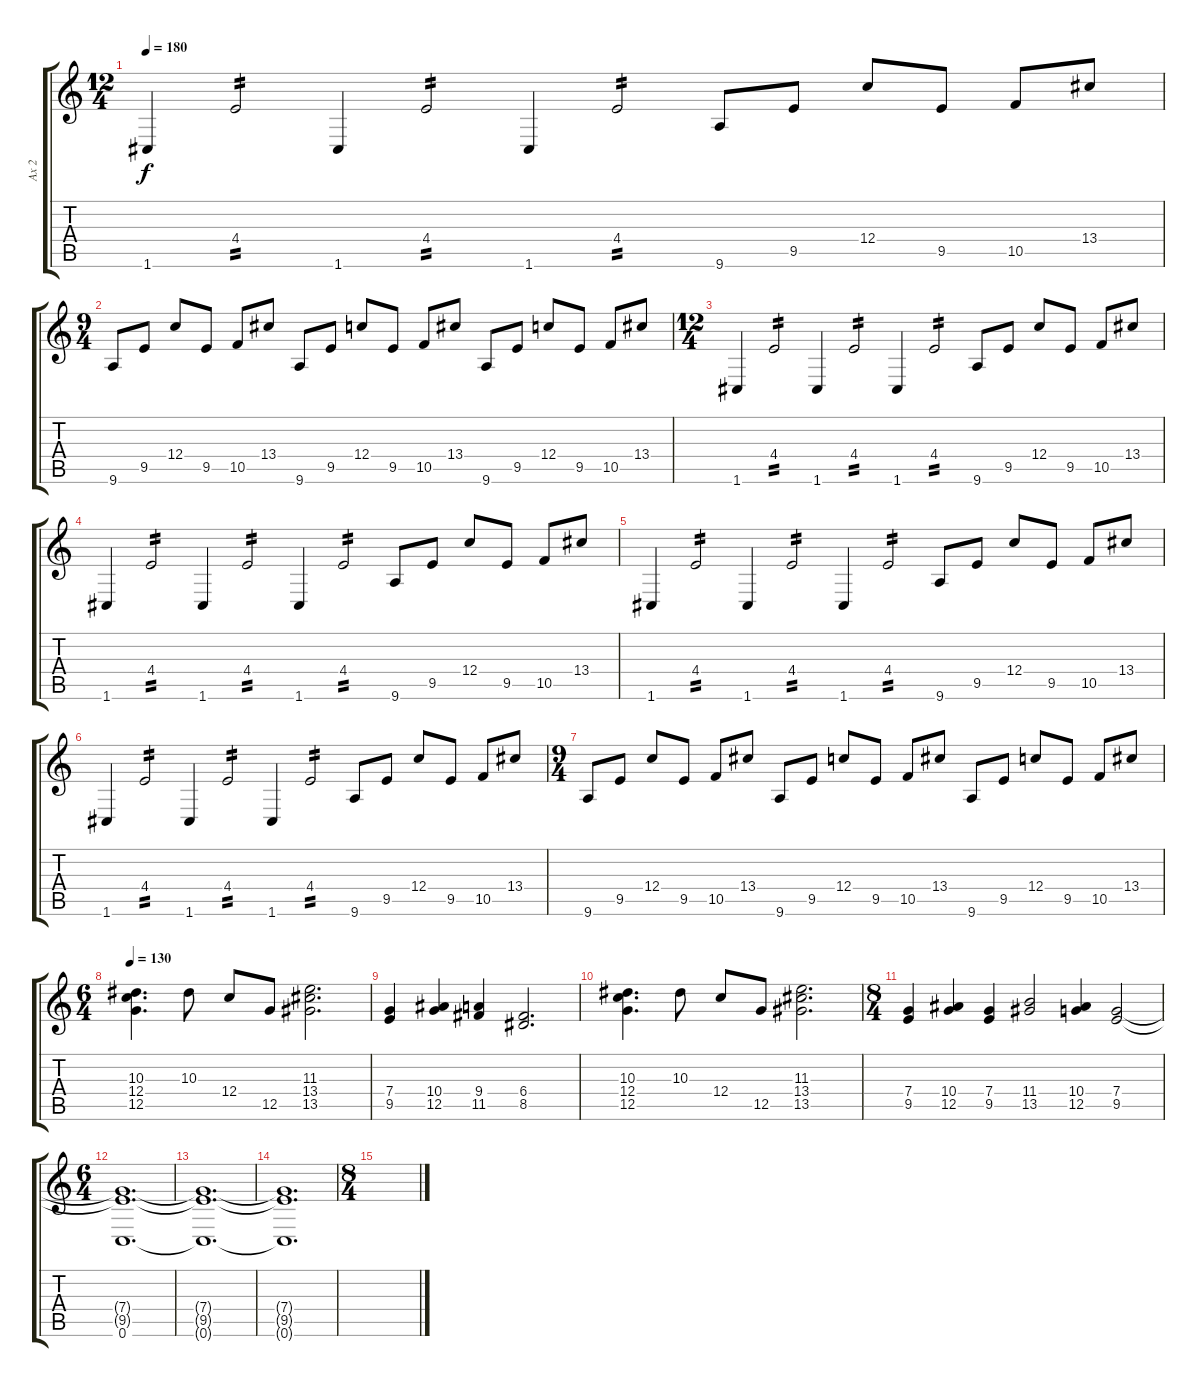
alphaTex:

\track ("Ax 2" "Ax 2") {instrument distortionguitar}
\staff {score tabs}
\tuning (D4 A3 F3 C3 G2 C2) {hide}
\ts (12 4)
\tempo 180
\clef g2
\ks c
1.6.4{dy f} 4.4.2{tp 2} 1.6.4 4.4.2{tp 2} 1.6.4 4.4.2{tp 2} 9.6.8 9.5.8 12.4.8 9.5.8 10.5.8 13.4.8 |
\ts (9 4)
9.6.8 9.5.8 12.4.8 9.5.8 10.5.8 13.4.8 9.6.8 9.5.8 12.4.8 9.5.8 10.5.8 13.4.8 9.6.8 9.5.8 12.4.8 9.5.8 10.5.8 13.4.8 |
\ts (12 4)
1.6.4 4.4.2{tp 2} 1.6.4 4.4.2{tp 2} 1.6.4 4.4.2{tp 2} 9.6.8 9.5.8 12.4.8 9.5.8 10.5.8 13.4.8 |
1.6.4 4.4.2{tp 2} 1.6.4 4.4.2{tp 2} 1.6.4 4.4.2{tp 2} 9.6.8 9.5.8 12.4.8 9.5.8 10.5.8 13.4.8 |
1.6.4 4.4.2{tp 2} 1.6.4 4.4.2{tp 2} 1.6.4 4.4.2{tp 2} 9.6.8 9.5.8 12.4.8 9.5.8 10.5.8 13.4.8 |
1.6.4 4.4.2{tp 2} 1.6.4 4.4.2{tp 2} 1.6.4 4.4.2{tp 2} 9.6.8 9.5.8 12.4.8 9.5.8 10.5.8 13.4.8 |
\ts (9 4)
9.6.8 9.5.8 12.4.8 9.5.8 10.5.8 13.4.8 9.6.8 9.5.8 12.4.8 9.5.8 10.5.8 13.4.8 9.6.8 9.5.8 12.4.8 9.5.8 10.5.8 13.4.8 |
\ts (6 4)
\tempo 130
(10.3 12.4 12.5).4{d} 10.3.8 12.4.8 12.5.8 (11.3 13.4 13.5).2{d} |
(7.4 9.5).4 (10.4 12.5).4 (9.4 11.5).4 (6.4 8.5).2{d} |
(10.3 12.4 12.5).4{d} 10.3.8 12.4.8 12.5.8 (11.3 13.4 13.5).2{d} |
\ts (8 4)
(7.4 9.5).4 (10.4 12.5).4 (7.4 9.5).4 (11.4 13.5).2 (10.4 12.5).4 (7.4 9.5).2 |
\ts (6 4)
(7.4{t} 9.5{t} 0.6).1{d} |
(7.4{t} 9.5{t} 0.6{t}).1{d} |
(7.4{t} 9.5{t} 0.6{t}).1{d} |
\ts (8 4)
